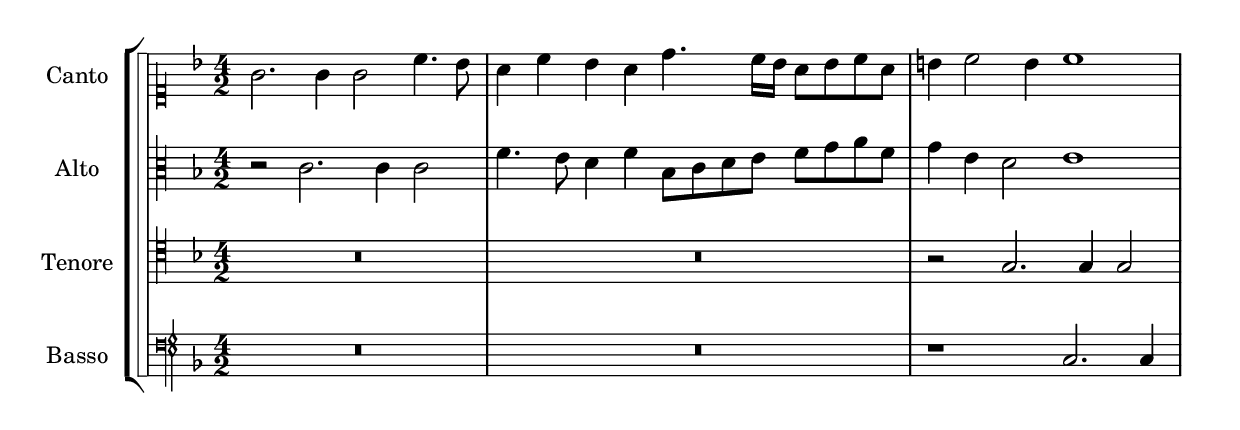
\version "2.16.0"
\include "english.ly"

\include "../../include/macros.ly" 


cantoV = \relative c'' {
    \fourTwoCommonTime
    \clef "petrucci-c1"
    \key f \major

    g2. g4 g2 c4. bf8 | a4 c bf a d4.( c16[ bf] a8[ bf c a] | \noBreak

    b4 c2 b4) c1 | 
}

altoV = \relative c' {
    \fourTwoCommonTime
    \clef "petrucci-c3"
    \key f \major

    r2 c2. c4 c2 | f4. e8 d4 f bf,8([ c d e] f8[ g a f] | \noBreak g4) e d2 e1 |
}

tenoreV = \relative c' {
    \fourTwoCommonTime
    \clef "petrucci-c4"
    \key f \major

    R\breve*2 \noBreak | r2 g2. g4 g2 | 
}

% basso: checked against source
bassoV = \relative c {
    \fourTwoCommonTime
    \clef "petrucci-f4"
    \key f \major

    R\breve*2 | r1 c2. c4 | 
}


    
\layout {
    ragged-bottom = ##t
    \context {
    }
}
   \score {
        \new StaffGroup \with {
          systemStartDelimiter = #'SystemStartSquare
        } <<
            \new ChoirStaff = choirStaff <<
                \new Voice << 
                    \override Slur #'transparent = ##t 
                    \set Staff.instrumentName = #"Canto"
                    \cantoV 
                >>
                \new Voice << 
                    \override Slur #'transparent = ##t 
                    \set Staff.instrumentName = #"Alto"
                    \altoV 
                >>
                \new Voice << 
                    \set Staff.instrumentName = #"Tenore"
                    \tenoreV 
                >>
                \new Voice << 
                    \set Staff.instrumentName = #"Basso"
                    \bassoV 
                >>
            >>
        >>
}



